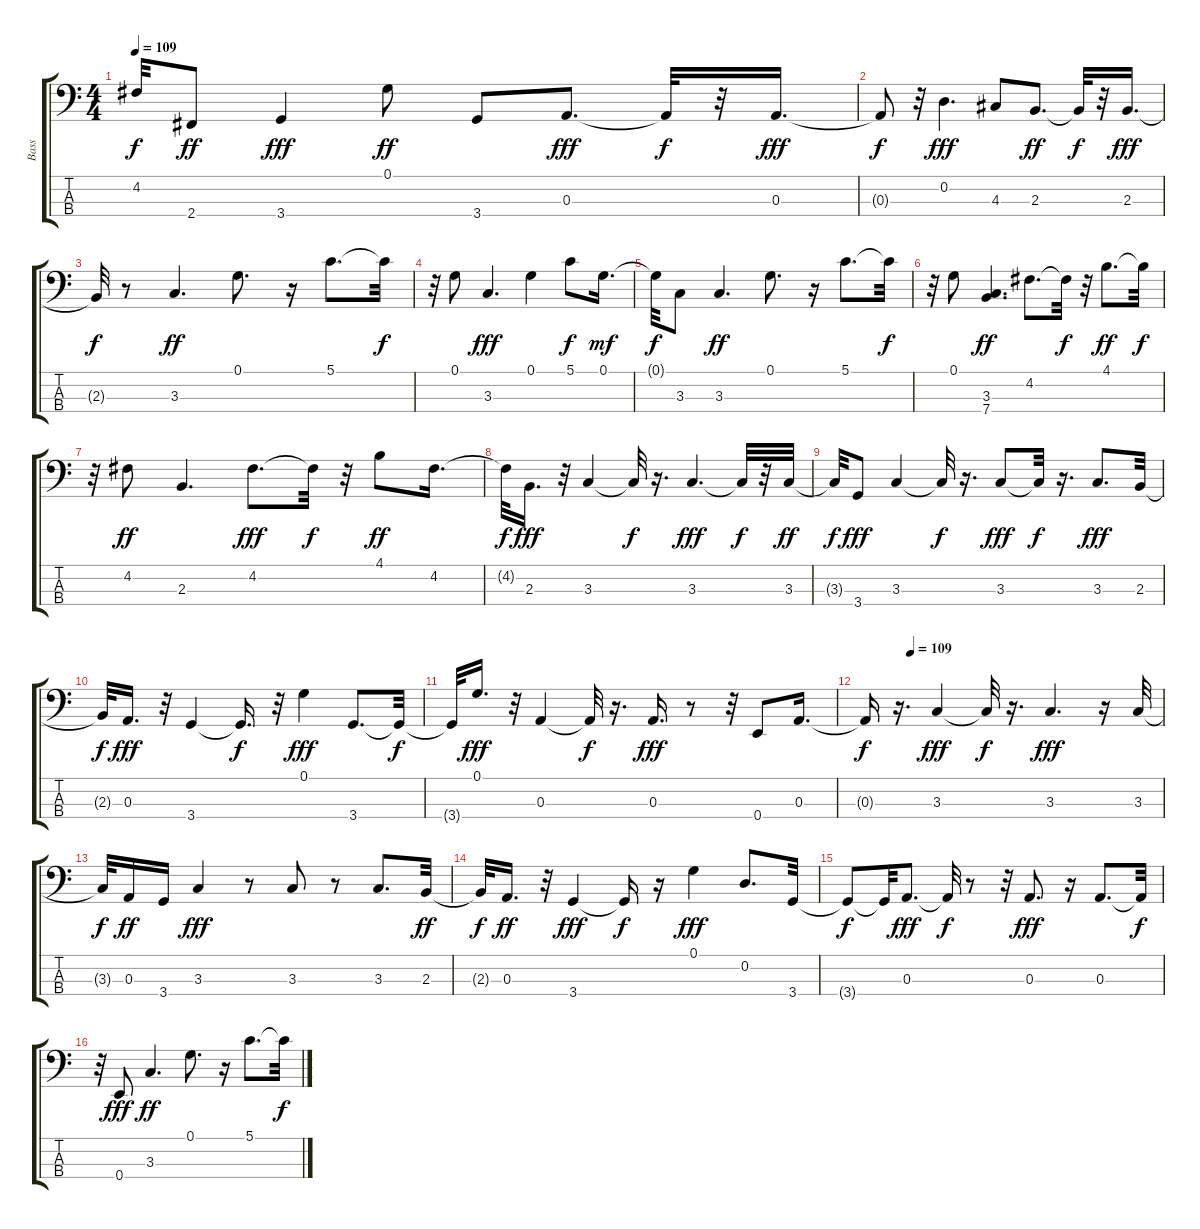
\track ("Bass" "Bass") {instrument electricbassfinger}
\staff {score tabs}
\tuning (G2 D2 A1 E1) {hide}
\ts (4 4)
\tempo 109
\clef f4
\ks c
4.2{t}.32{dy f} 2.4.8{dy ff} 3.4.4{dy fff} 0.1.8{dy ff} 3.4.8 0.3.8{d dy fff} 0.3{t}.32{dy f} r.32 0.3.16{d dy fff} |
0.3{t}.8{dy f} r.32 0.2.4{d dy fff} 4.3.8 2.3.8{d dy ff} 2.3{t}.32{dy f} r.32 2.3.16{d dy fff} |
2.3{t}.32{dy f} r.8 3.3.4{d dy ff} 0.1.8{d} r.16 5.1.8{d} 5.1{t}.32{dy f} |
r.32 0.1.8 3.3.4{d dy fff} 0.1.4 5.1.8{dy f} 0.1.16{d dy mf} |
0.1{t}.32{dy f} 3.3.8 3.3.4{d dy ff} 0.1.8{d} r.16 5.1.8{d} 5.1{t}.32{dy f} |
r.32 0.1.8 (3.3 7.4).4{d dy ff} 4.2.8{d} 4.2{t}.32{dy f} r.32 4.1.8{d dy ff} 4.1{t}.32{dy f} |
r.32 4.2.8{dy ff} 2.3.4{d} 4.2.8{d dy fff} 4.2{t}.32{dy f} r.32 4.1.8{dy ff} 4.2.16{d} |
4.2{t}.32{dy f} 2.3.16{d dy fff} r.32 3.3.4 3.3{t}.32{dy f} r.16{d} 3.3.4{d dy fff} 3.3{t}.32{dy f} r.32 3.3.32{dy ff} |
3.3{t}.32{dy f} 3.4.8{dy fff} 3.3.4 3.3{t}.32{dy f} r.16{d} 3.3.8{dy fff} 3.3{t}.32{dy f} r.16{d} 3.3.8{d dy fff} 2.3.32 |
2.3{t}.32{dy f} 0.3.16{d dy fff} r.32 3.4.4 3.4{t}.16{d dy f} r.32 0.1.4{dy fff} 3.4.8{d} 3.4{t}.32{dy f} |
3.4{t}.32 0.1.16{d dy fff} r.32 0.3.4 0.3{t}.32{dy f} r.16{d} 0.3.16{d dy fff} r.8 r.32 0.4.8 0.3.16{d} |
\tempo (109 0.15625)
0.3{t}.16{dy f} r.16{d} 3.3.4{dy fff} 3.3{t}.32{dy f} r.16{d} 3.3.4{d dy fff} r.16 3.3.32 |
3.3{t}.32{dy f} 0.3.16{dy ff} 3.4.16 3.3.4{dy fff} r.8 3.3.8 r.8 3.3.8{d} 2.3.32{dy ff} |
2.3{t}.32{dy f} 0.3.16{d dy ff} r.32 3.4.4{dy fff} 3.4{t}.16{dy f} r.16 0.1.4{dy fff} 0.2.8{d} 3.4.32 |
3.4{t}.8{dy f} 3.4{t}.32 0.3.8{d dy fff} 0.3{t}.32{dy f} r.8 r.32 0.3.8{d dy fff} r.16 0.3.8{d} 0.3{t}.32{dy f} |
r.32 0.4.8{dy fff} 3.3.4{d dy ff} 0.1.8{d} r.16 5.1.8{d} 5.1{t}.32{dy f}
